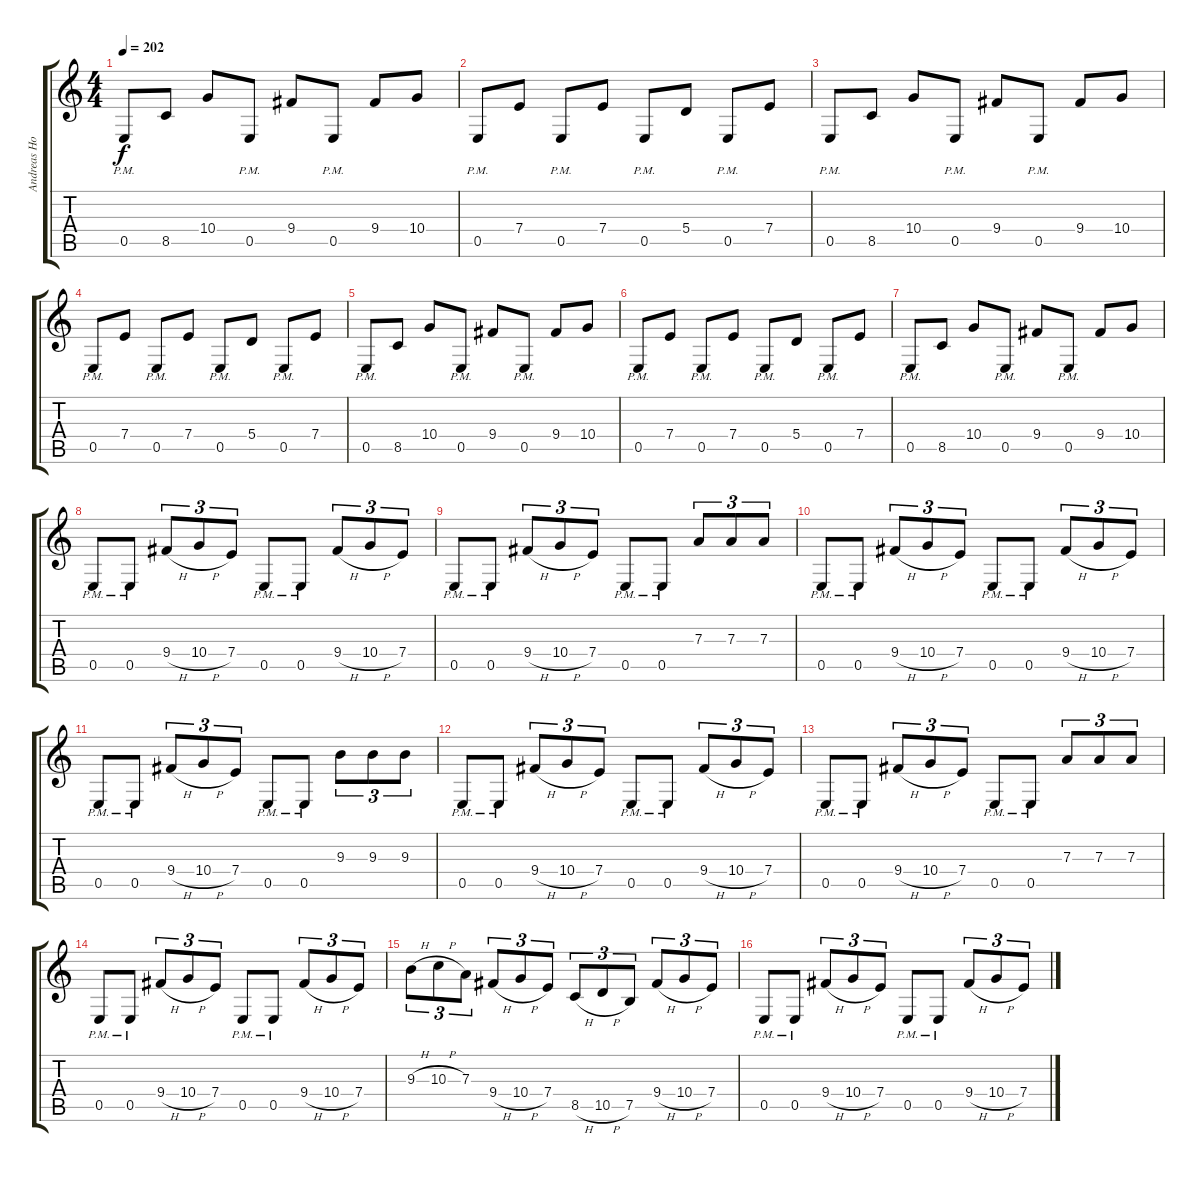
\track ("Andreas Holma" "Andreas Ho") {instrument distortionguitar}
\staff {score tabs}
\tuning (B3 Gb3 D3 A2 E2 B1) {hide}
\ts (4 4)
\tempo 202
\clef g2
\ks c
0.5{pm}.8{dy f} 8.5.8 10.4.8 0.5{pm}.8 9.4.8 0.5{pm}.8 9.4.8 10.4.8 |
0.5{pm}.8 7.4.8 0.5{pm}.8 7.4.8 0.5{pm}.8 5.4.8 0.5{pm}.8 7.4.8 |
0.5{pm}.8 8.5.8 10.4.8 0.5{pm}.8 9.4.8 0.5{pm}.8 9.4.8 10.4.8 |
0.5{pm}.8 7.4.8 0.5{pm}.8 7.4.8 0.5{pm}.8 5.4.8 0.5{pm}.8 7.4.8 |
0.5{pm}.8 8.5.8 10.4.8 0.5{pm}.8 9.4.8 0.5{pm}.8 9.4.8 10.4.8 |
0.5{pm}.8 7.4.8 0.5{pm}.8 7.4.8 0.5{pm}.8 5.4.8 0.5{pm}.8 7.4.8 |
0.5{pm}.8 8.5.8 10.4.8 0.5{pm}.8 9.4.8 0.5{pm}.8 9.4.8 10.4.8 |
0.5{pm}.8 0.5{pm}.8 9.4{h}.8{tu (3 2)} 10.4{h}.8{tu (3 2)} 7.4.8{tu (3 2)} 0.5{pm}.8 0.5{pm}.8 9.4{h}.8{tu (3 2)} 10.4{h}.8{tu (3 2)} 7.4.8{tu (3 2)} |
0.5{pm}.8 0.5{pm}.8 9.4{h}.8{tu (3 2)} 10.4{h}.8{tu (3 2)} 7.4.8{tu (3 2)} 0.5{pm}.8 0.5{pm}.8 7.3.8{tu (3 2)} 7.3.8{tu (3 2)} 7.3.8{tu (3 2)} |
0.5{pm}.8 0.5{pm}.8 9.4{h}.8{tu (3 2)} 10.4{h}.8{tu (3 2)} 7.4.8{tu (3 2)} 0.5{pm}.8 0.5{pm}.8 9.4{h}.8{tu (3 2)} 10.4{h}.8{tu (3 2)} 7.4.8{tu (3 2)} |
0.5{pm}.8 0.5{pm}.8 9.4{h}.8{tu (3 2)} 10.4{h}.8{tu (3 2)} 7.4.8{tu (3 2)} 0.5{pm}.8 0.5{pm}.8 9.3.8{tu (3 2)} 9.3.8{tu (3 2)} 9.3.8{tu (3 2)} |
0.5{pm}.8 0.5{pm}.8 9.4{h}.8{tu (3 2)} 10.4{h}.8{tu (3 2)} 7.4.8{tu (3 2)} 0.5{pm}.8 0.5{pm}.8 9.4{h}.8{tu (3 2)} 10.4{h}.8{tu (3 2)} 7.4.8{tu (3 2)} |
0.5{pm}.8 0.5{pm}.8 9.4{h}.8{tu (3 2)} 10.4{h}.8{tu (3 2)} 7.4.8{tu (3 2)} 0.5{pm}.8 0.5{pm}.8 7.3.8{tu (3 2)} 7.3.8{tu (3 2)} 7.3.8{tu (3 2)} |
0.5{pm}.8 0.5{pm}.8 9.4{h}.8{tu (3 2)} 10.4{h}.8{tu (3 2)} 7.4.8{tu (3 2)} 0.5{pm}.8 0.5{pm}.8 9.4{h}.8{tu (3 2)} 10.4{h}.8{tu (3 2)} 7.4.8{tu (3 2)} |
9.3{h}.8{tu (3 2)} 10.3{h}.8{tu (3 2)} 7.3.8{tu (3 2)} 9.4{h}.8{tu (3 2)} 10.4{h}.8{tu (3 2)} 7.4.8{tu (3 2)} 8.5{h}.8{tu (3 2)} 10.5{h}.8{tu (3 2)} 7.5.8{tu (3 2)} 9.4{h}.8{tu (3 2)} 10.4{h}.8{tu (3 2)} 7.4.8{tu (3 2)} |
0.5{pm}.8 0.5{pm}.8 9.4{h}.8{tu (3 2)} 10.4{h}.8{tu (3 2)} 7.4.8{tu (3 2)} 0.5{pm}.8 0.5{pm}.8 9.4{h}.8{tu (3 2)} 10.4{h}.8{tu (3 2)} 7.4.8{tu (3 2)}
